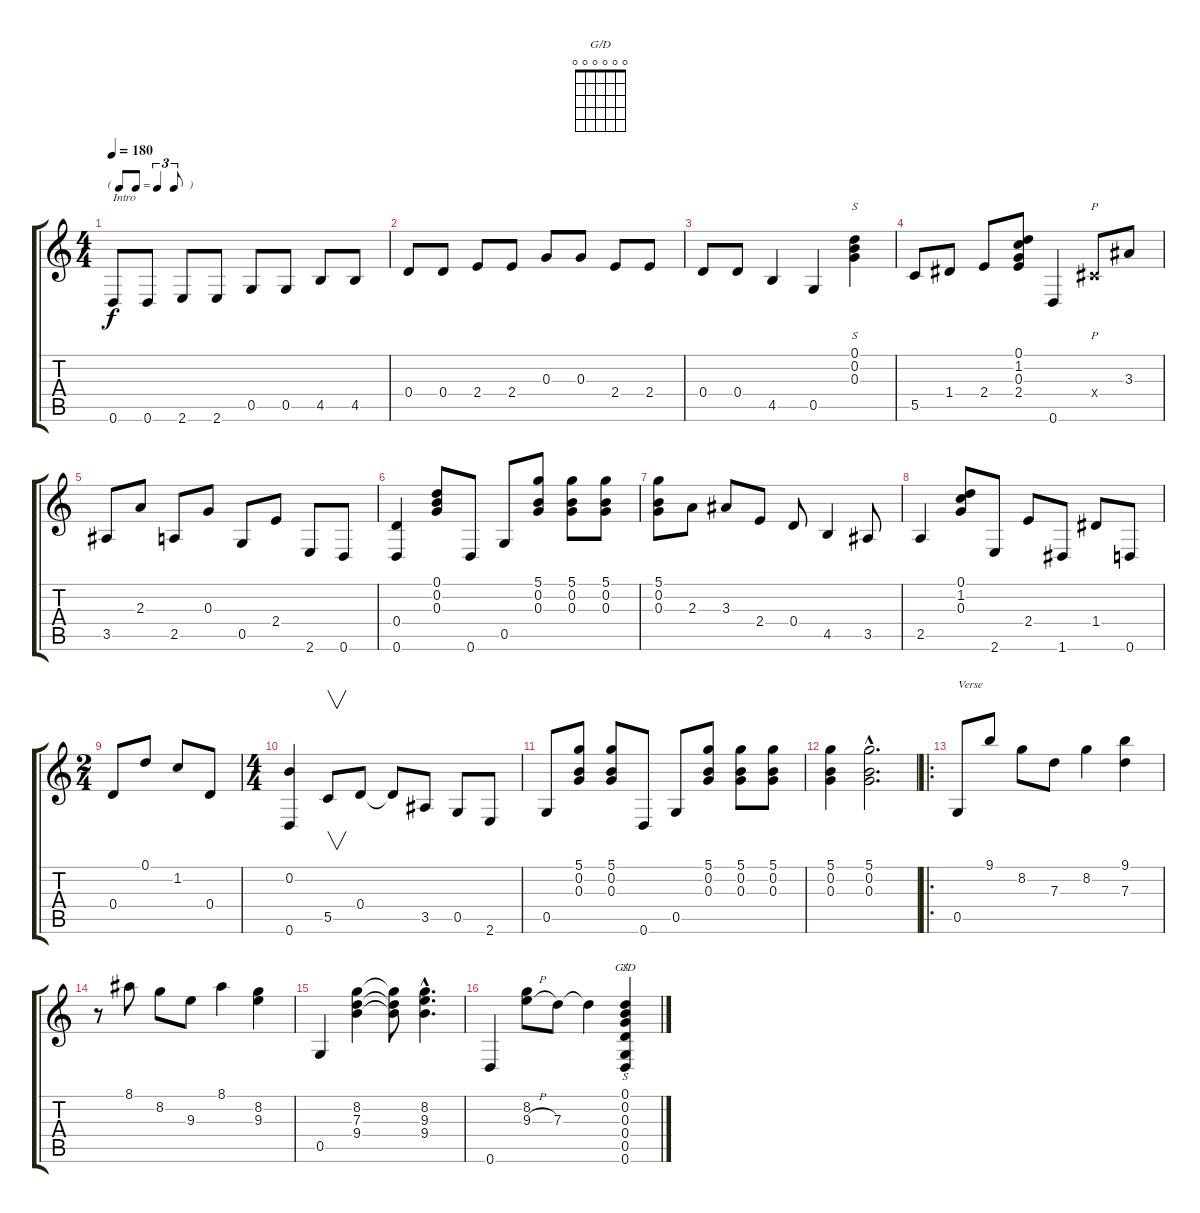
\track "" {instrument acousticguitarsteel}
\staff {score tabs}
\tuning (D4 B3 G3 D3 G2 D2) {hide}
\chord ("G/D" 0 0 0 0 0 0)
\ts (4 4)
\tf triplet8th
\tempo 180
\clef g2
\ks c
0.6.8{txt "Intro" dy f instrument acousticguitarsteel} 0.6.8 2.6.8 2.6.8 0.5.8 0.5.8 4.5.8 4.5.8 |
0.4.8 0.4.8 2.4.8 2.4.8 0.3.8 0.3.8 2.4.8 2.4.8 |
0.4.8 0.4.8 4.5.4 0.5.4 (0.1 0.2 0.3).4{s} |
5.5.8 1.4.8 2.4.8 (0.1 1.2 0.3 2.4).8 0.6.4 -1.4{x}.8{p} 3.3.8 |
3.5.8 2.3.8 2.5.8 0.3.8 0.5.8 2.4.8 2.6.8 0.6.8 |
(0.4 0.6).4 (0.1 0.2 0.3).8 0.6.8 0.5.8 (5.1 0.2 0.3).8 (5.1 0.2 0.3).8 (5.1 0.2 0.3).8 |
(5.1 0.2 0.3).8 2.3.8 3.3.8 2.4.8 0.4.8 4.5.4 3.5.8 |
2.5.4 (0.1 1.2 0.3).8 2.6.8 2.4.8 1.6.8 1.4.8 0.6.8 |
\ts (2 4)
0.4.8 0.1.8 1.2.8 0.4.8 |
\ts (4 4)
(0.2 0.6).4 5.5.8{v} 0.4.8 0.4{t}.8 3.5.8 0.5.8 2.6.8 |
0.5.8 (5.1 0.2 0.3).8 (5.1 0.2 0.3).8 0.6.8 0.5.8 (5.1 0.2 0.3).8 (5.1 0.2 0.3).8 (5.1 0.2 0.3).8 |
(5.1 0.2 0.3).4 (5.1{hac} 0.2{hac} 0.3{hac}).2{d} |
\ro
0.5.8{txt "Verse"} 9.1.8 8.2.8 7.3.8 8.2.4 (9.1 7.3).4 |
r.8 8.1.8 8.2.8 9.3.8 8.1.4 (8.2 9.3).4 |
0.5.4 (8.2 7.3 9.4).4 (8.2{t} 7.3{t} 9.4{t}).8 (8.2{hac} 9.3{hac} 9.4{hac}).4{d} |
0.6.4 (8.2 9.3{h}).8 7.3.8 7.3{t}.4 (0.1 0.2 0.3 0.4 0.5 0.6).4{s ch "G/D"}
